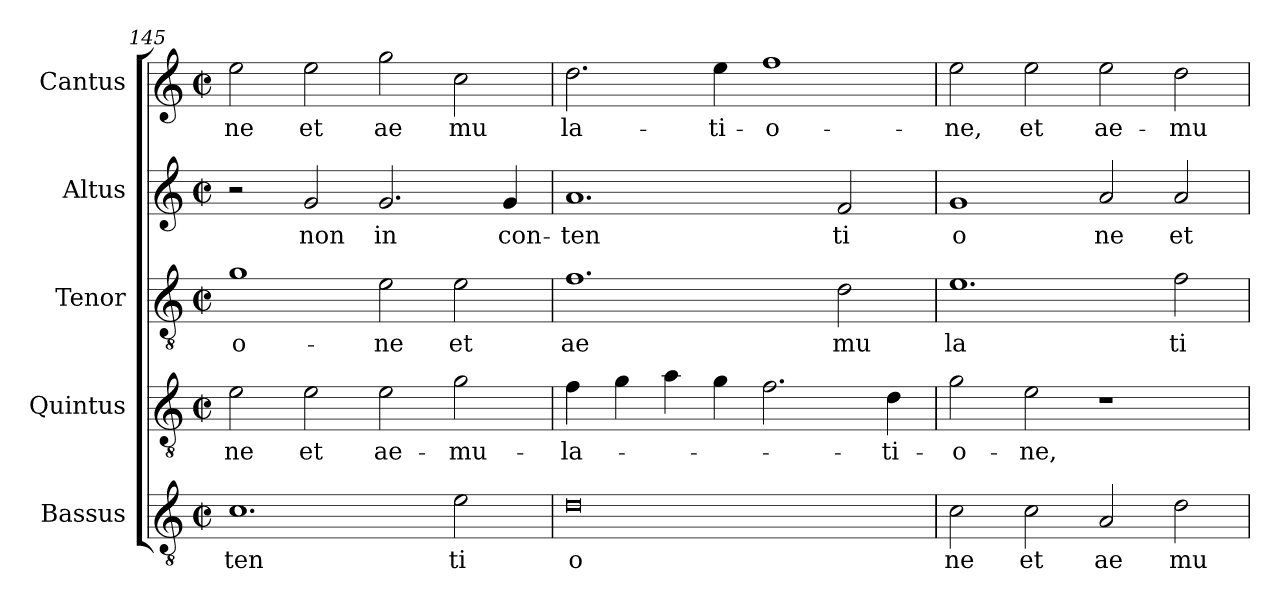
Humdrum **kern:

**kern	**text	**kern	**text	**kern	**text	**kern	**text	**kern	**text
*part5	*part5	*part4	*part4	*part3	*part3	*part2	*part2	*part1	*part1
*staff5	*staff5	*staff4	*staff4	*staff3	*staff3	*staff2	*staff2	*staff1	*staff1
*I"Bassus	*	*I"Quintus	*	*I"Tenor	*	*I"Altus	*	*I"Cantus	*
*clefGv2	*	*clefGv2	*	*clefGv2	*	*clefG2	*	*clefG2	*
*M2/2	*	*M2/2	*	*M2/2	*	*M2/2	*	*M2/2	*
*met(c|)	*	*met(c|)	*	*met(c|)	*	*met(c|)	*	*met(c|)	*
=145	=145	=145	=145	=145	=145	=145	=145	=145	=145
!	!LO:LY:b:cj	!	!LO:LY:b:cj	!	!LO:LY:b:cj	!	!	!	!LO:LY:b:cj
1.c	ten	2e\	-ne	1g	-o-	2r	.	2ee\	ne
!	!	!	!LO:LY:b:cj	!	!	!	!LO:LY:b:cj	!	!LO:LY:b:cj
.	.	2e\	et	.	.	2g/	non	2ee\	et
!	!	!	!LO:LY:b:cj	!	!LO:LY:b:cj	!	!LO:LY:b:cj	!	!LO:LY:b:cj
.	.	2e\	ae-	2e\	-ne	2.g/	in	2gg\	ae
!	!LO:LY:b:cj	!	!LO:LY:b:cj	!	!LO:LY:b:cj	!	!	!	!LO:LY:b:cj
2e\	ti	2g\	-mu-	2e\	et	.	.	2cc\	mu
!	!	!	!	!	!	!	!LO:LY:b:cj	!	!
.	.	.	.	.	.	4g/	con-	.	.
!!LO:PB:g=z
=146	=146	=146	=146	=146	=146	=146	=146	=146	=146
!	!LO:LY:b:cj	!	!LO:LY:b:cj	!	!LO:LY:b:cj	!	!LO:LY:b:cj	!	!LO:LY:b:cj
0d	o	4f\	-la-	1.f	ae	1.a	-ten	2.dd\	la-
.	.	4g\	.	.	.	.	.	.	.
.	.	4a\	.	.	.	.	.	.	.
!	!	!	!	!	!	!	!	!	!LO:LY:b:cj
.	.	4g\	.	.	.	.	.	4ee\	-ti-
!	!	!	!	!	!	!	!	!	!LO:LY:b:cj
.	.	2.f\	.	.	.	.	.	1ff	-o-
!	!	!	!	!	!LO:LY:b:cj	!	!LO:LY:b:cj	!	!
.	.	.	.	2d\	mu	2f/	ti	.	.
!	!	!	!LO:LY:b:cj	!	!	!	!	!	!
.	.	4d\	-ti-	.	.	.	.	.	.
=147	=147	=147	=147	=147	=147	=147	=147	=147	=147
!	!LO:LY:b:cj	!	!LO:LY:b:cj	!	!LO:LY:b:cj	!	!LO:LY:b:cj	!	!LO:LY:b:cj
2c\	ne	2g\	-o-	1.e	la	1g	o	2ee\	-ne,
!	!LO:LY:b:cj	!	!LO:LY:b:cj	!	!	!	!	!	!LO:LY:b:cj
2c\	et	2e\	-ne,	.	.	.	.	2ee\	et
!	!LO:LY:b:cj	!	!	!	!	!	!LO:LY:b:cj	!	!LO:LY:b:cj
2A/	ae	1r	.	.	.	2a/	ne	2ee\	ae-
!	!LO:LY:b:cj	!	!	!	!LO:LY:b:cj	!	!LO:LY:b:cj	!	!LO:LY:b:cj
2d\	mu	.	.	2f\	ti	2a/	et	2dd\	-mu-
=	=	=	=	=	=	=	=	=	=
*-	*-	*-	*-	*-	*-	*-	*-	*-	*-
